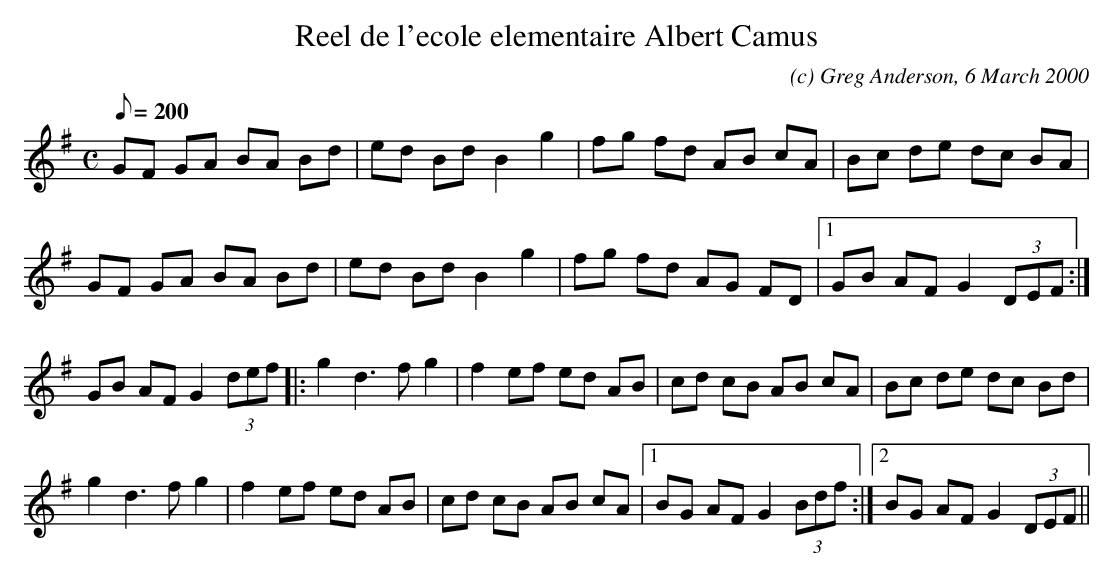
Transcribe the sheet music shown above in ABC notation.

X:1
T:Reel de l'ecole elementaire Albert Camus
M:C
L:1/8
Q:200
C:(c) Greg Anderson, 6 March 2000
K:G
GF GA BA Bd|ed Bd B2 g2|fg fd AB cA|Bc de dc BA|
GF GA BA Bd|ed Bd B2 g2|fg fd AG FD|1GB AF G2 (3DEF:|
2GB AF G2 (3def|:g2 d3 f g2|f2 ef ed AB|cd cB AB cA|Bc de dc Bd|
g2 d3 f g2|f2 ef ed AB|cd cB AB cA|1BG AF G2 (3Bdf:|2BG AF G2 (3DEF||
